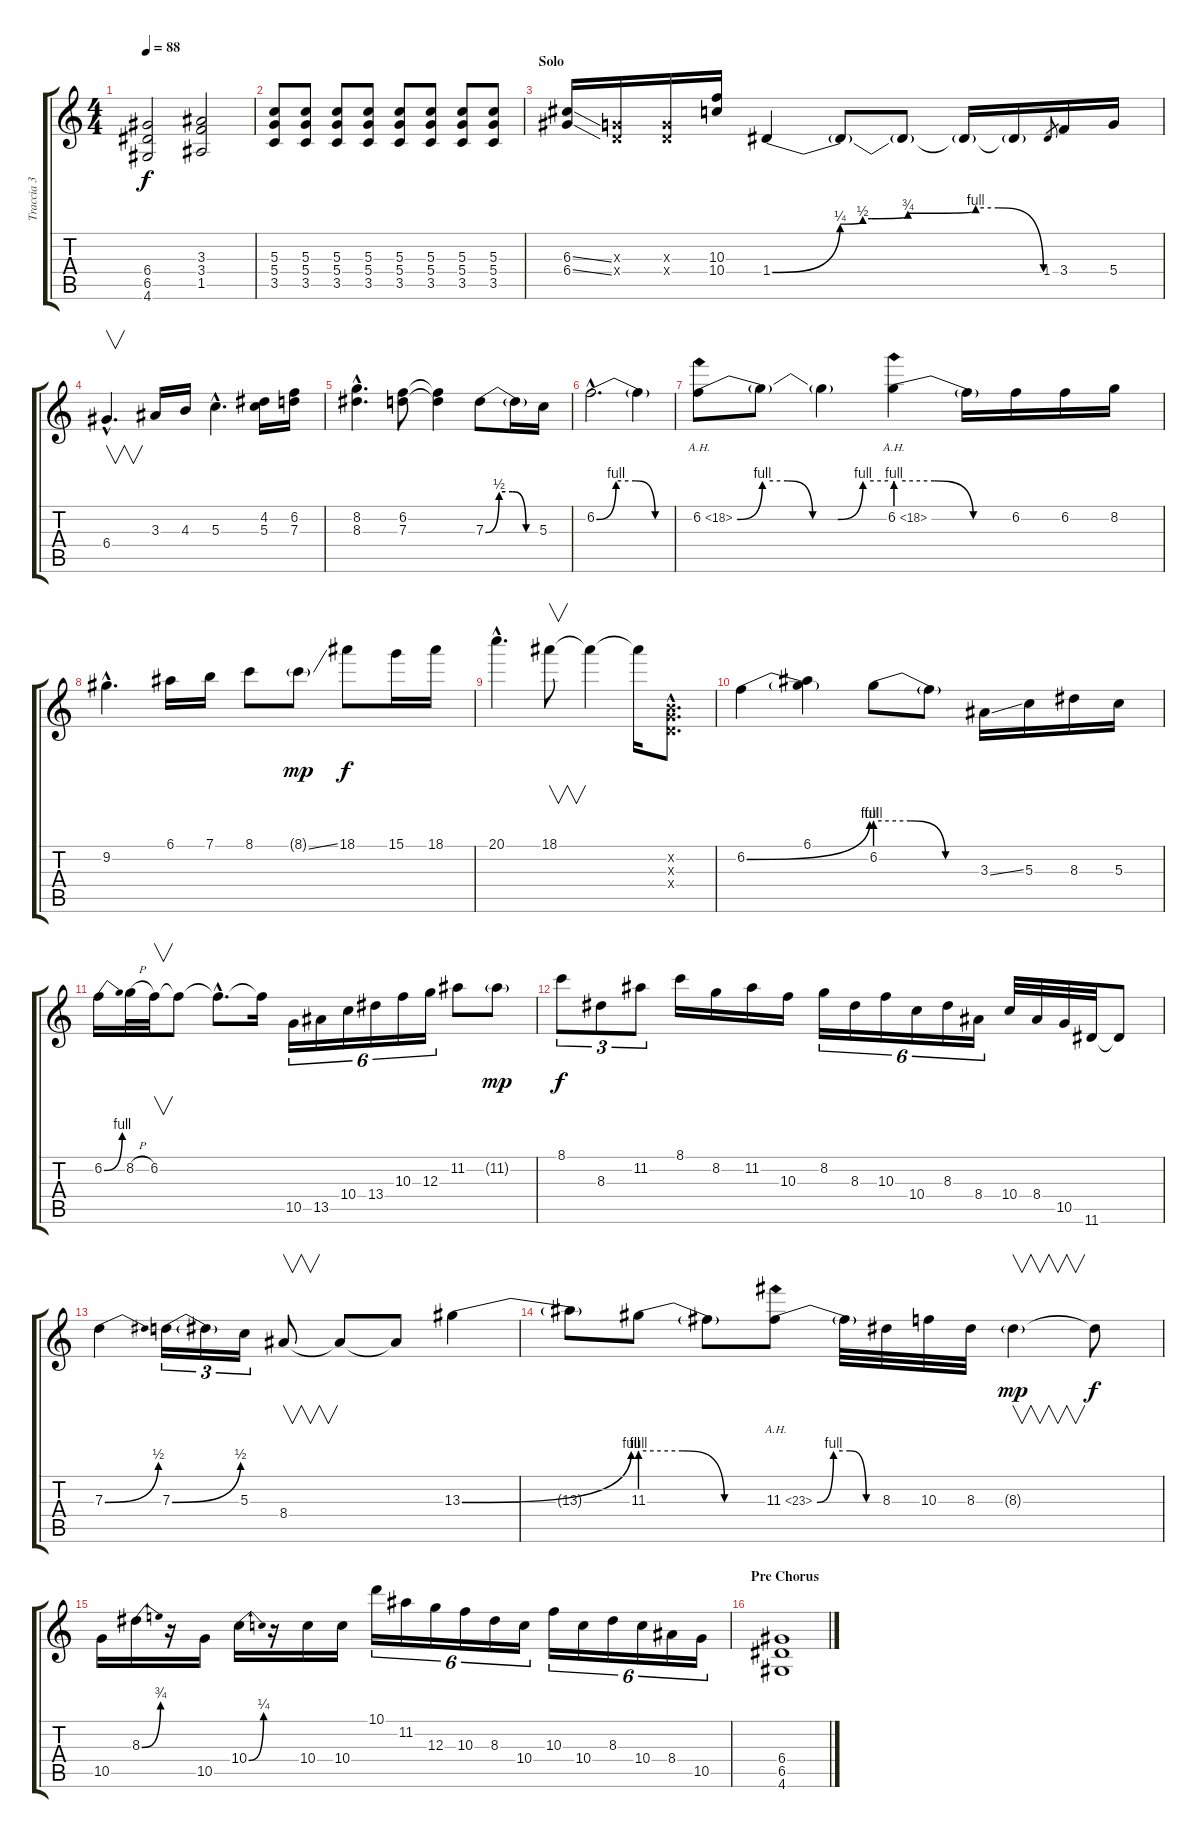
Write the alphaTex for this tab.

\track ("Traccia 3" "Traccia 3") {instrument distortionguitar}
\staff {score tabs}
\tuning (E4 B3 G3 D3 A2 E2) {hide}
\ts (4 4)
\tempo 88
\clef g2
\ks c
(6.4 6.5 4.6).2{dy f} (3.3 3.4 1.5).2 |
(5.3 5.4 3.5).8 (5.3 5.4 3.5).8 (5.3 5.4 3.5).8 (5.3 5.4 3.5).8 (5.3 5.4 3.5).8 (5.3 5.4 3.5).8 (5.3 5.4 3.5).8 (5.3 5.4 3.5).8 |
\section ("" "Solo")
(6.3{ss} 6.4{ss}).16{volume 16} (0.3{x} 0.4{x}).16 (0.3{x} 0.4{x}).16 (10.3 10.4).16 1.4{be (custom 0 0 15 1 20 2 22 2 30 3 45 4 50 4 60 0)}.4 1.4{t}.8 1.4{t}.8 1.4{t}.16 1.4{t}.16 1.4.8{gr} 3.4.16 5.4.16 |
6.4{hac}.4{v d} 3.3.16 4.3.16 5.3{hac}.4{d} (4.2 5.3).16 (6.2 7.3).16 |
(8.2{hac} 8.3{hac}).4{d} (6.2 7.3).8 (6.2{t} 7.3{t}).4 7.3{be (custom 0 0 15 2 30 2 45 0 60 0)}.8 7.3{t}.16 5.3.16 |
6.2{be (custom 0 0 15 4 30 4 45 0 60 0) hac}.2{d} 6.2{t}.4 |
6.2{be (custom 0 0 10 4 20 4 30 0 40 0 50 4 60 4) ah 12}.8 6.2{t}.8 6.2{t}.4 6.2{be (custom 0 4 20 4 40 0 60 0) ah 12}.4 6.2{t}.16 6.2.16 6.2.16 8.2.16 |
9.2{hac}.4{d} 6.1.16 7.1.16 8.1.8 8.1{ss g}.8{dy mp} 18.1.8{dy f} 15.1.16 18.1.16 |
20.1{hac}.4{d} 18.1.8{v} 18.1{t}.4 18.1{t}.16 (0.2{hac x} 0.3{hac x} 0.4{hac x}).8{d} |
6.2{be (bend 0 0 60 4)}.4 (6.1 6.2{t}).4 6.2{be (custom 0 4 20 4 40 0 60 0)}.8 6.2{t}.8 3.3{ss}.16 5.3.16 8.3.16 5.3.16 |
6.2{be (bend 0 0 60 4)}.16 8.2{h}.32 6.2.32{v} 6.2{t}.8 6.2{hac t}.8{d} 6.2{t}.16 10.5.16{tu (6 4)} 13.5.16{tu (6 4)} 10.4.16{tu (6 4)} 13.4.16{tu (6 4)} 10.3.16{tu (6 4)} 12.3.16{tu (6 4)} 11.2.8 11.2{g}.8{dy mp} |
8.1.8{tu (3 2) dy f} 8.3.8{tu (3 2)} 11.2.8{tu (3 2)} 8.1.16 8.2.16 11.2.16 10.3.16 8.2.16{tu (6 4)} 8.3.16{tu (6 4)} 10.3.16{tu (6 4)} 10.4.16{tu (6 4)} 8.3.16{tu (6 4)} 8.4.16{tu (6 4)} 10.4.32 8.4.32 10.5.32 11.6.32 11.6{t}.8 |
7.3{be (bend 0 0 60 2)}.4 7.3{be (bend 0 0 60 2)}.16{tu (3 2)} 7.3{t}.16{tu (3 2)} 5.3.16{tu (3 2)} 8.4.8{v} 8.4{t}.8 8.4{t}.8 13.3{be (bend 0 0 60 4)}.4 |
13.3{t}.8 11.3{be (custom 0 4 20 4 40 0 60 0)}.8 11.3{t}.8 11.3{be (custom 0 0 15 4 30 4 45 0 60 0) ah 12}.8 11.3{t}.32 8.3.32 10.3.32 8.3.32 8.3{g}.4{v dy mp} 8.3{t}.8{dy f} |
10.5.16 8.3{be (bend 0 0 60 3)}.16 r.16 10.5.16 10.4{be (bend 0 0 60 1)}.16 r.16 10.4.16 10.4.16 10.1.16{tu (6 4)} 11.2.16{tu (6 4)} 12.3.16{tu (6 4)} 10.3.16{tu (6 4)} 8.3.16{tu (6 4)} 10.4.16{tu (6 4)} 10.3.16{tu (6 4)} 10.4.16{tu (6 4)} 8.3.16{tu (6 4)} 10.4.16{tu (6 4)} 8.4.16{tu (6 4)} 10.5.16{tu (6 4)} |
\section ("" "Pre Chorus")
(6.4 6.5 4.6).1
